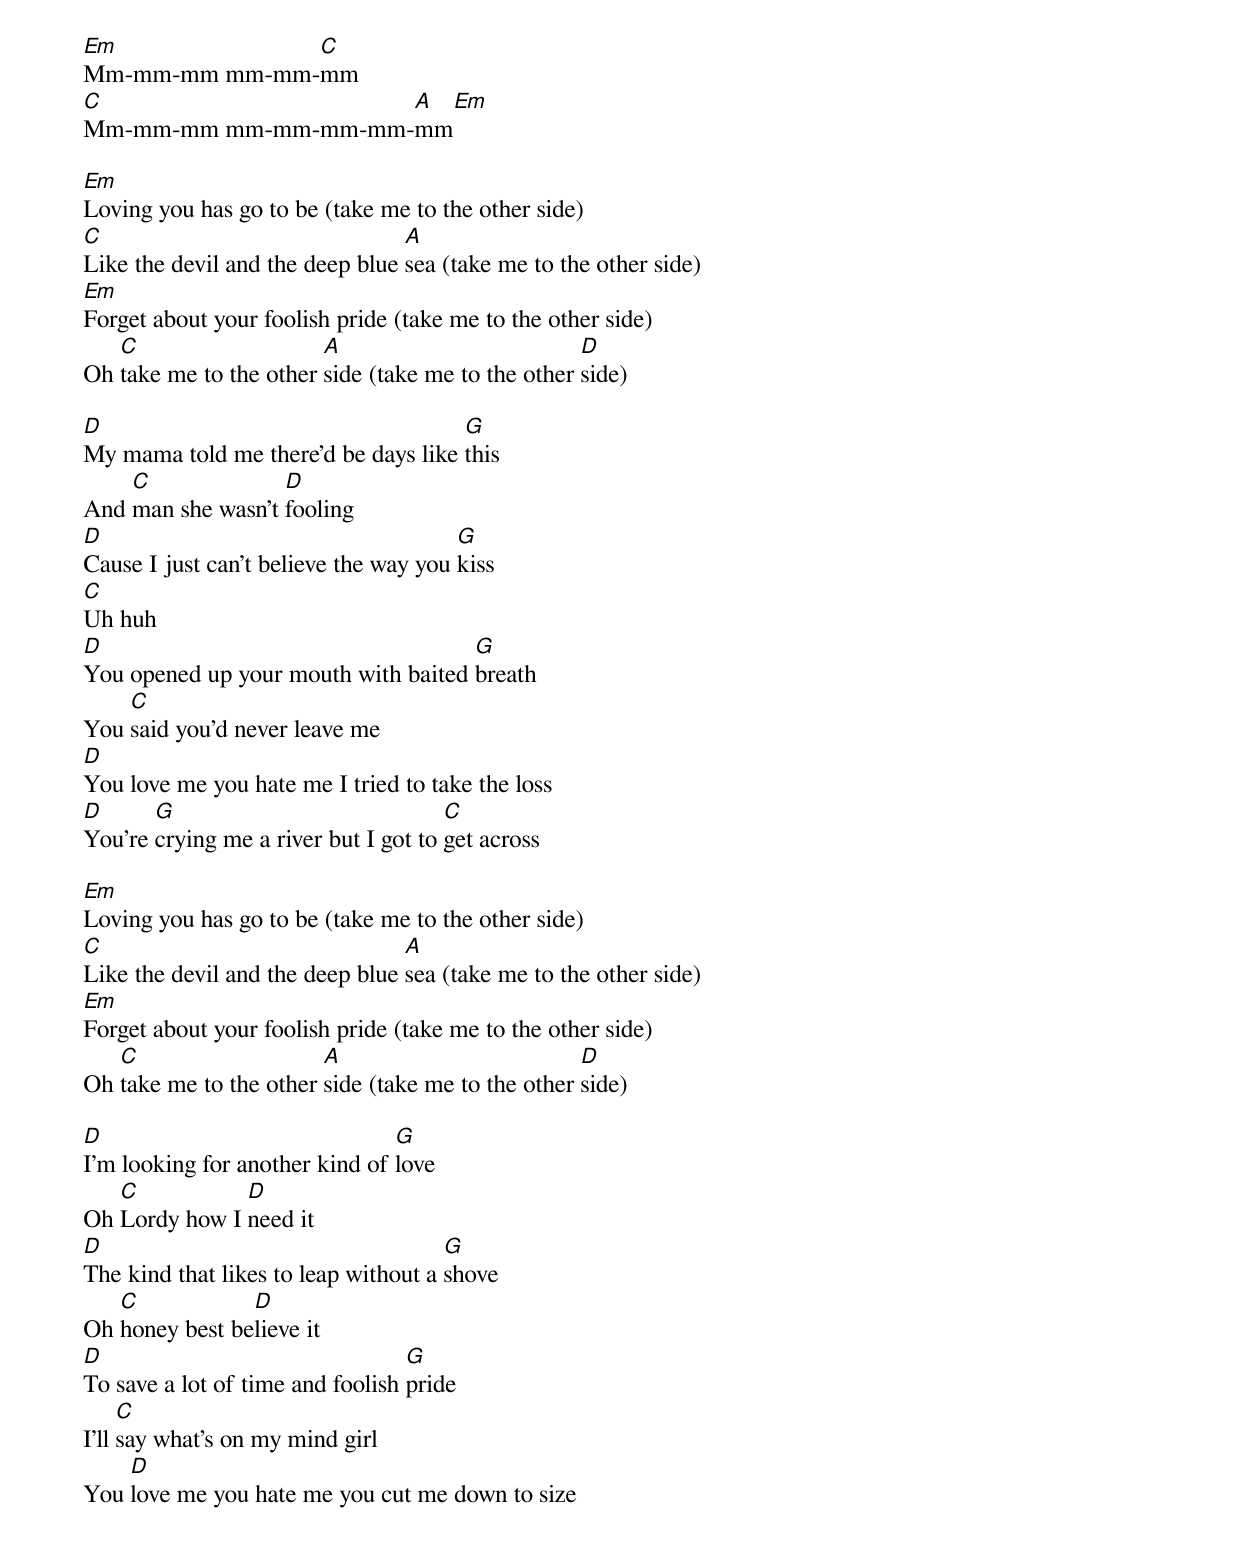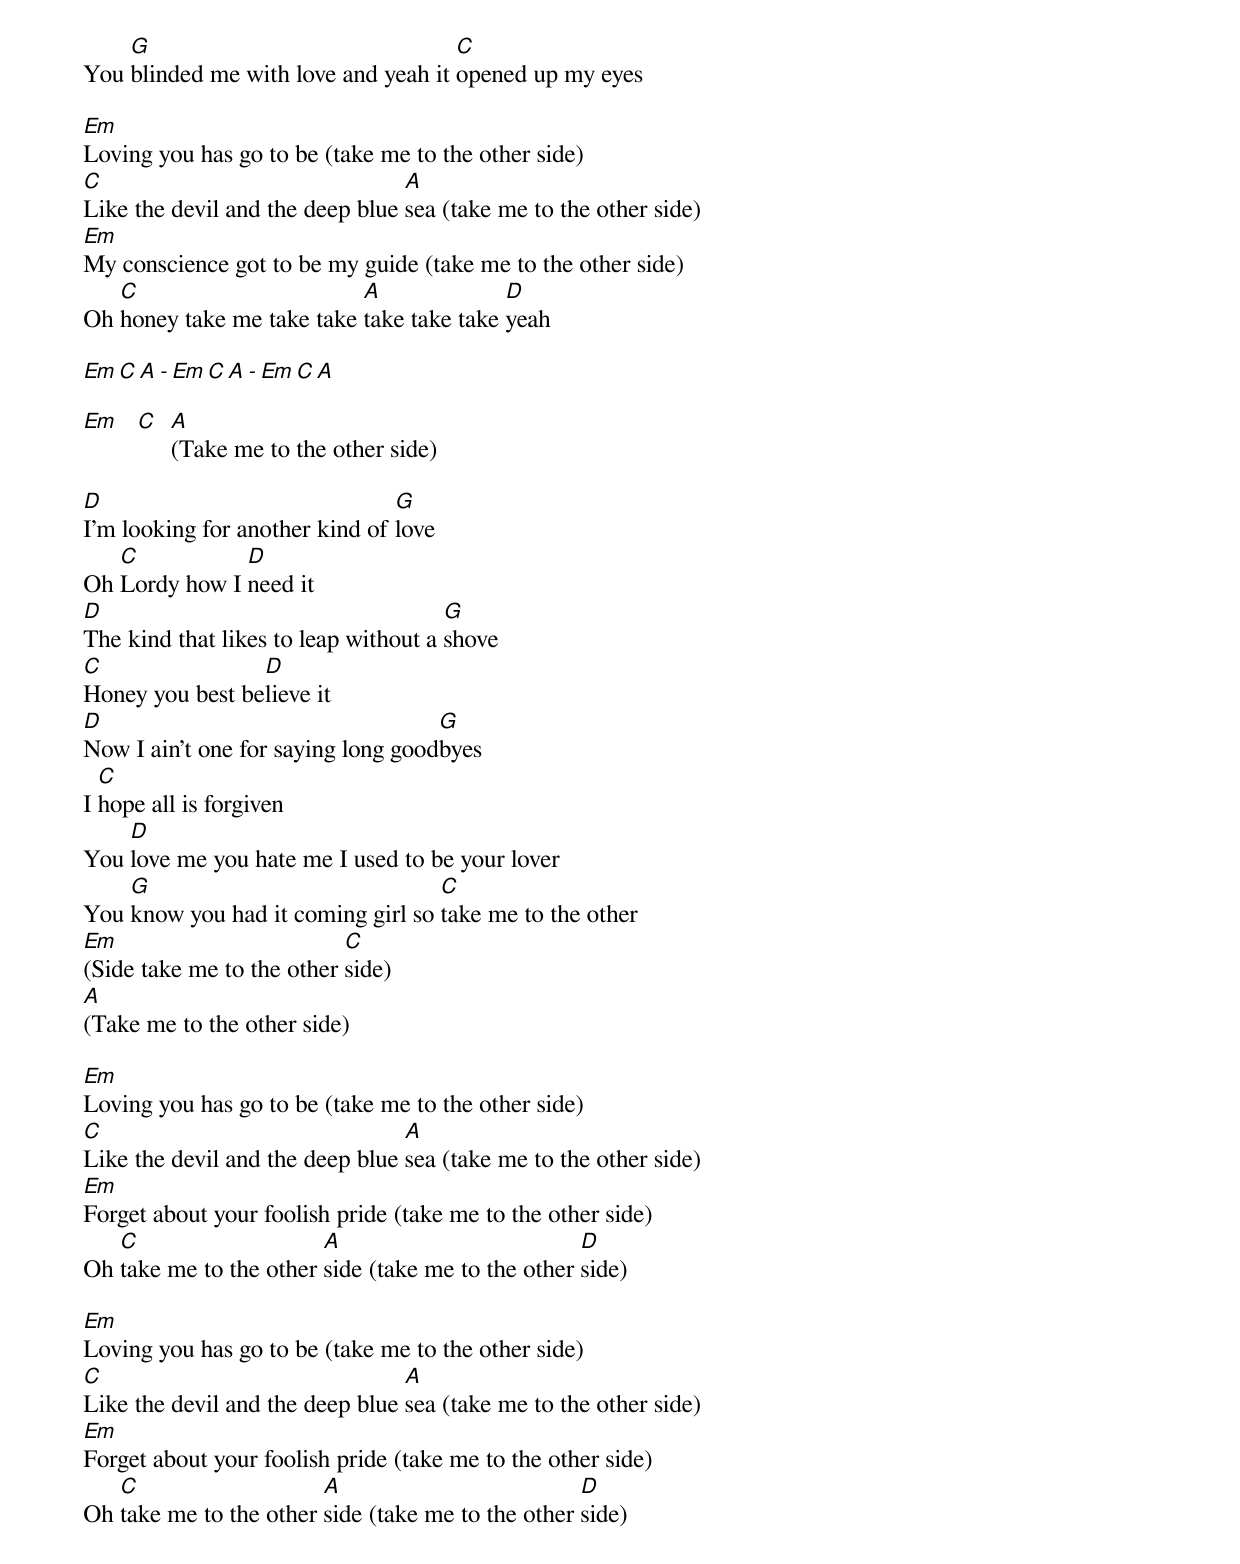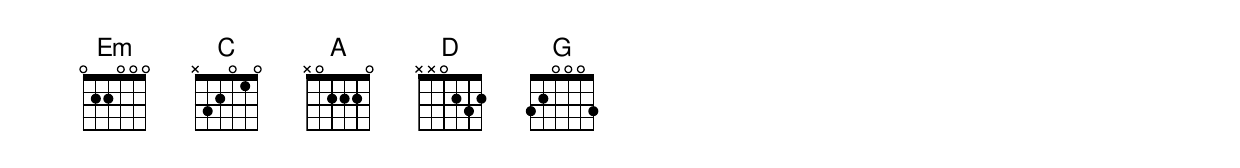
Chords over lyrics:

Em             C
Mm-mm-mm mm-mm-mm
C                    A  Em
Mm-mm-mm mm-mm-mm-mm-mm

Em
Loving you has go to be (take me to the other side)
C                                A
Like the devil and the deep blue sea (take me to the other side)
Em
Forget about your foolish pride (take me to the other side)
   C                    A                          D
Oh take me to the other side (take me to the other side)

D                                    G
My mama told me there'd be days like this
    C              D
And man she wasn't fooling
D                                      G
Cause I just can't believe the way you kiss
C
Uh huh
D                                    G
You opened up your mouth with baited breath
    C
You said you'd never leave me
D
You love me you hate me I tried to take the loss
D      G                              C
You're crying me a river but I got to get across

Em
Loving you has go to be (take me to the other side)
C                                A
Like the devil and the deep blue sea (take me to the other side)
Em
Forget about your foolish pride (take me to the other side)
   C                    A                          D
Oh take me to the other side (take me to the other side)

D                               G
I'm looking for another kind of love
   C           D
Oh Lordy how I need it
D                                     G
The kind that likes to leap without a shove
   C            D
Oh honey best believe it
D                                 G
To save a lot of time and foolish pride
     C
I'll say what's on my mind girl
    D
You love me you hate me you cut me down to size
    G                                C
You blinded me with love and yeah it opened up my eyes

Em
Loving you has go to be (take me to the other side)
C                                A
Like the devil and the deep blue sea (take me to the other side)
Em
My conscience got to be my guide (take me to the other side)
   C                       A              D
Oh honey take me take take take take take yeah

Em C A - Em C A - Em C A

Em C A
     (Take me to the other side)

D                               G
I'm looking for another kind of love
   C           D
Oh Lordy how I need it
D                                     G
The kind that likes to leap without a shove
C                D
Honey you best believe it
D                                   G
Now I ain't one for saying long goodbyes
  C
I hope all is forgiven
    D
You love me you hate me I used to be your lover
    G                              C
You know you had it coming girl so take me to the other
Em                         C
(Side take me to the other side)
A
(Take me to the other side)

Em
Loving you has go to be (take me to the other side)
C                                A
Like the devil and the deep blue sea (take me to the other side)
Em
Forget about your foolish pride (take me to the other side)
   C                    A                          D
Oh take me to the other side (take me to the other side)

Em
Loving you has go to be (take me to the other side)
C                                A
Like the devil and the deep blue sea (take me to the other side)
Em
Forget about your foolish pride (take me to the other side)
   C                    A                          D
Oh take me to the other side (take me to the other side)
